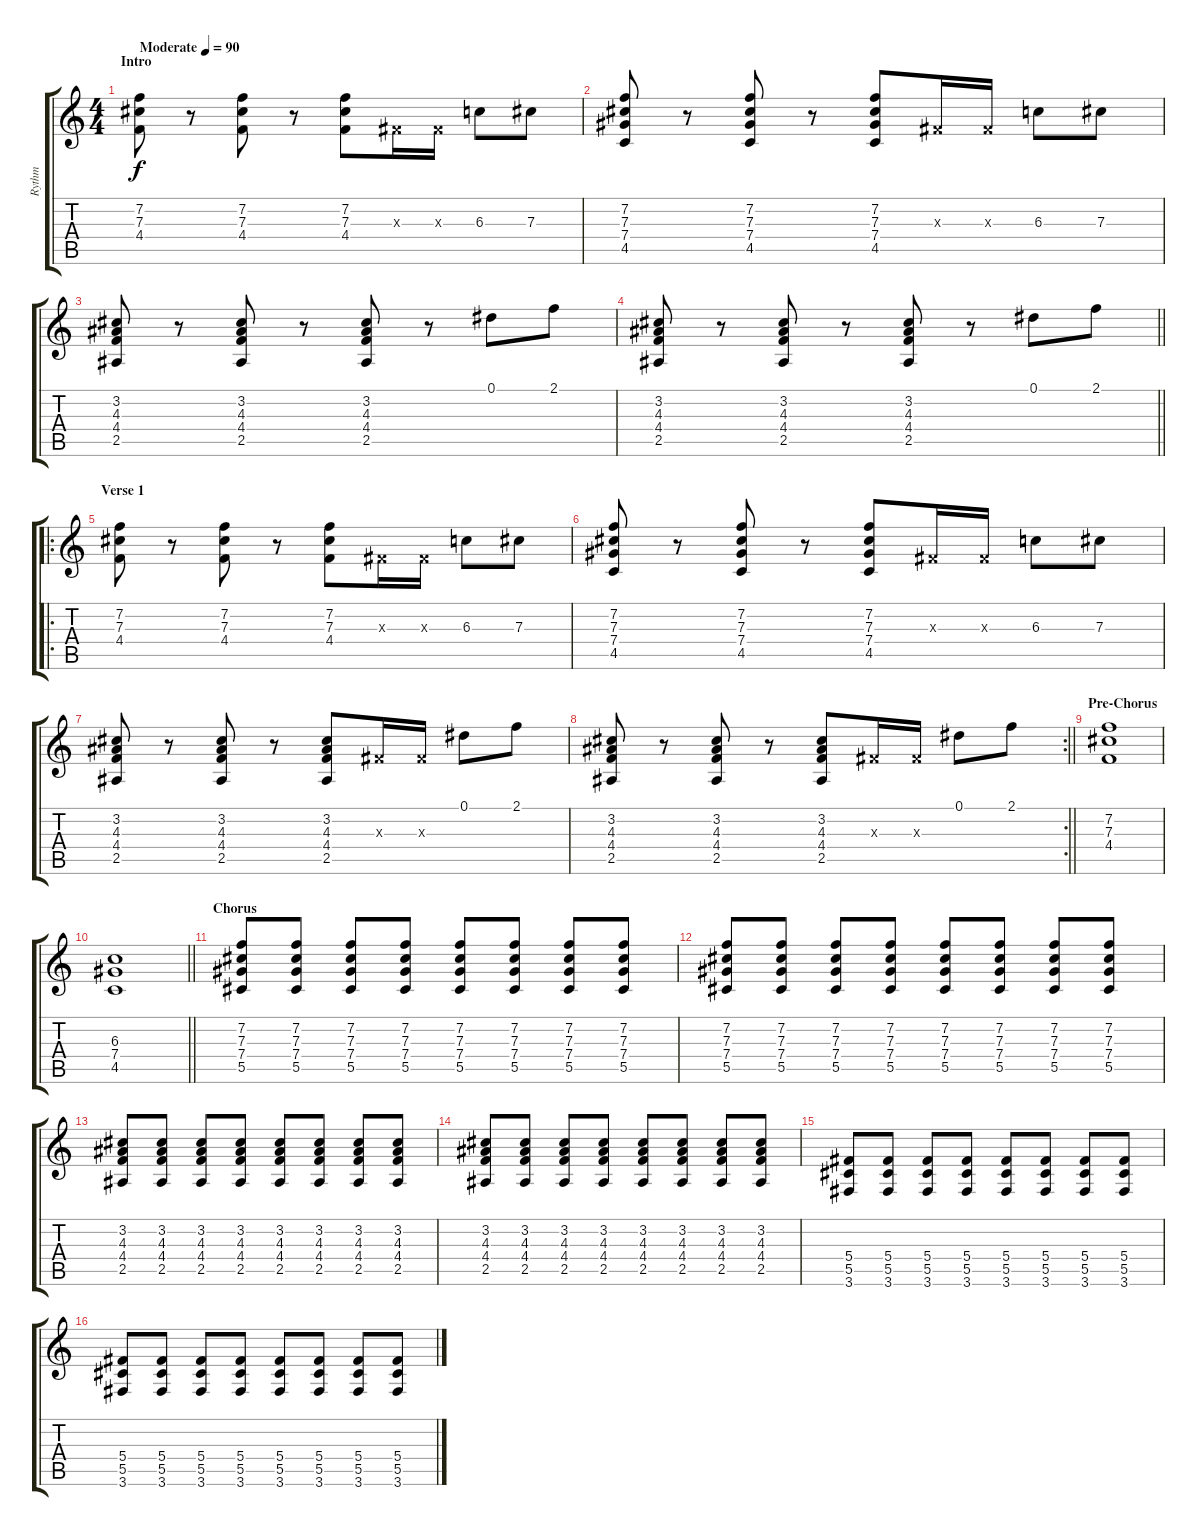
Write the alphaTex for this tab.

\track ("Rythm" "Rythm") {instrument overdrivenguitar}
\staff {score tabs}
\tuning (Eb4 Bb3 Gb3 Db3 Ab2 Eb2) {hide}
\ts (4 4)
\section ("" "Intro")
\tempo (90 "Moderate")
\clef g2
\ks c
(7.2 7.3 4.4).8{dy f instrument overdrivenguitar} r.8 (7.2 7.3 4.4).8 r.8 (7.2 7.3 4.4).8 0.3{x}.16 0.3{x}.16 6.3.8 7.3.8 |
(7.2 7.3 7.4 4.5).8 r.8 (7.2 7.3 7.4 4.5).8 r.8 (7.2 7.3 7.4 4.5).8 0.3{x}.16 0.3{x}.16 6.3.8 7.3.8 |
(3.2 4.3 4.4 2.5).8 r.8 (3.2 4.3 4.4 2.5).8 r.8 (3.2 4.3 4.4 2.5).8 r.8 0.1.8 2.1.8 |
\barLineRight lightlight
(3.2 4.3 4.4 2.5).8 r.8 (3.2 4.3 4.4 2.5).8 r.8 (3.2 4.3 4.4 2.5).8 r.8 0.1.8 2.1.8 |
\ro
\section ("" "Verse 1")
(7.2 7.3 4.4).8 r.8 (7.2 7.3 4.4).8 r.8 (7.2 7.3 4.4).8 0.3{x}.16 0.3{x}.16 6.3.8 7.3.8 |
(7.2 7.3 7.4 4.5).8 r.8 (7.2 7.3 7.4 4.5).8 r.8 (7.2 7.3 7.4 4.5).8 0.3{x}.16 0.3{x}.16 6.3.8 7.3.8 |
(3.2 4.3 4.4 2.5).8 r.8 (3.2 4.3 4.4 2.5).8 r.8 (3.2 4.3 4.4 2.5).8 0.3{x}.16 0.3{x}.16 0.1.8 2.1.8 |
\rc 2
\barLineRight lightlight
(3.2 4.3 4.4 2.5).8 r.8 (3.2 4.3 4.4 2.5).8 r.8 (3.2 4.3 4.4 2.5).8 0.3{x}.16 0.3{x}.16 0.1.8 2.1.8 |
\section ("" "Pre-Chorus")
(7.2 7.3 4.4).1 |
\barLineRight lightlight
(6.3 7.4 4.5).1 |
\section ("" "Chorus")
(7.2 7.3 7.4 5.5).8 (7.2 7.3 7.4 5.5).8 (7.2 7.3 7.4 5.5).8 (7.2 7.3 7.4 5.5).8 (7.2 7.3 7.4 5.5).8 (7.2 7.3 7.4 5.5).8 (7.2 7.3 7.4 5.5).8 (7.2 7.3 7.4 5.5).8 |
(7.2 7.3 7.4 5.5).8 (7.2 7.3 7.4 5.5).8 (7.2 7.3 7.4 5.5).8 (7.2 7.3 7.4 5.5).8 (7.2 7.3 7.4 5.5).8 (7.2 7.3 7.4 5.5).8 (7.2 7.3 7.4 5.5).8 (7.2 7.3 7.4 5.5).8 |
(3.2 4.3 4.4 2.5).8 (3.2 4.3 4.4 2.5).8 (3.2 4.3 4.4 2.5).8 (3.2 4.3 4.4 2.5).8 (3.2 4.3 4.4 2.5).8 (3.2 4.3 4.4 2.5).8 (3.2 4.3 4.4 2.5).8 (3.2 4.3 4.4 2.5).8 |
(3.2 4.3 4.4 2.5).8 (3.2 4.3 4.4 2.5).8 (3.2 4.3 4.4 2.5).8 (3.2 4.3 4.4 2.5).8 (3.2 4.3 4.4 2.5).8 (3.2 4.3 4.4 2.5).8 (3.2 4.3 4.4 2.5).8 (3.2 4.3 4.4 2.5).8 |
(5.4 5.5 3.6).8 (5.4 5.5 3.6).8 (5.4 5.5 3.6).8 (5.4 5.5 3.6).8 (5.4 5.5 3.6).8 (5.4 5.5 3.6).8 (5.4 5.5 3.6).8 (5.4 5.5 3.6).8 |
(5.4 5.5 3.6).8 (5.4 5.5 3.6).8 (5.4 5.5 3.6).8 (5.4 5.5 3.6).8 (5.4 5.5 3.6).8 (5.4 5.5 3.6).8 (5.4 5.5 3.6).8 (5.4 5.5 3.6).8
